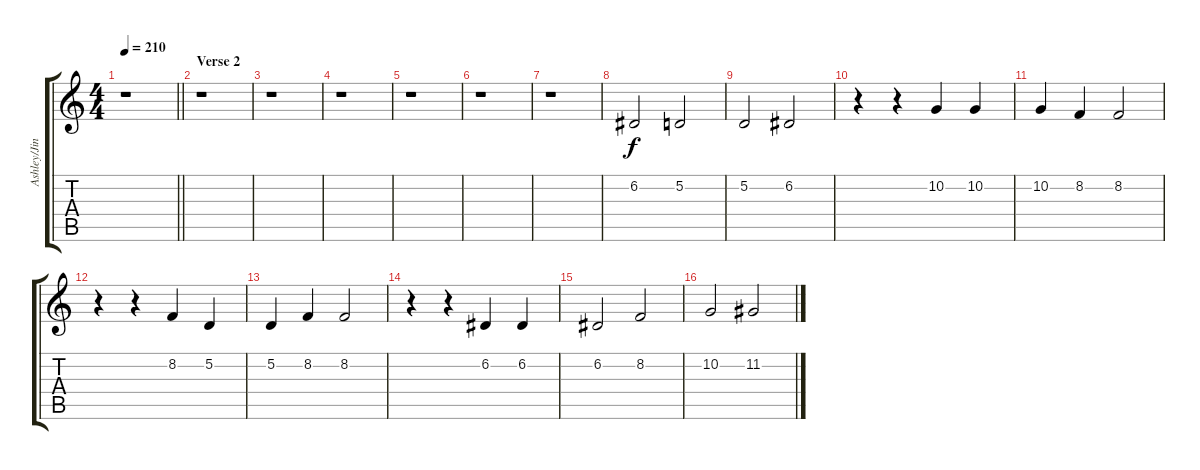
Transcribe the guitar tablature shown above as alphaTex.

\track ("Ashley/Jinxx Vocals" "Ashley/Jin") {instrument sopranosax}
\staff {score tabs}
\tuning (D4 A3 F3 C3 G2 C2) {hide}
\ts (4 4)
\tempo 210
\clef g2
\barLineRight lightlight
\ks c
r.1{dy mf} |
\section ("" "Verse 2")
r.1 |
r.1 |
r.1 |
r.1 |
r.1 |
r.1 |
6.2.2{dy f} 5.2.2 |
5.2.2 6.2.2 |
r.4 r.4 10.2.4 10.2.4 |
10.2.4 8.2.4 8.2.2 |
r.4 r.4 8.2.4 5.2.4 |
5.2.4 8.2.4 8.2.2 |
r.4 r.4 6.2.4 6.2.4 |
6.2.2 8.2.2 |
10.2.2 11.2.2
